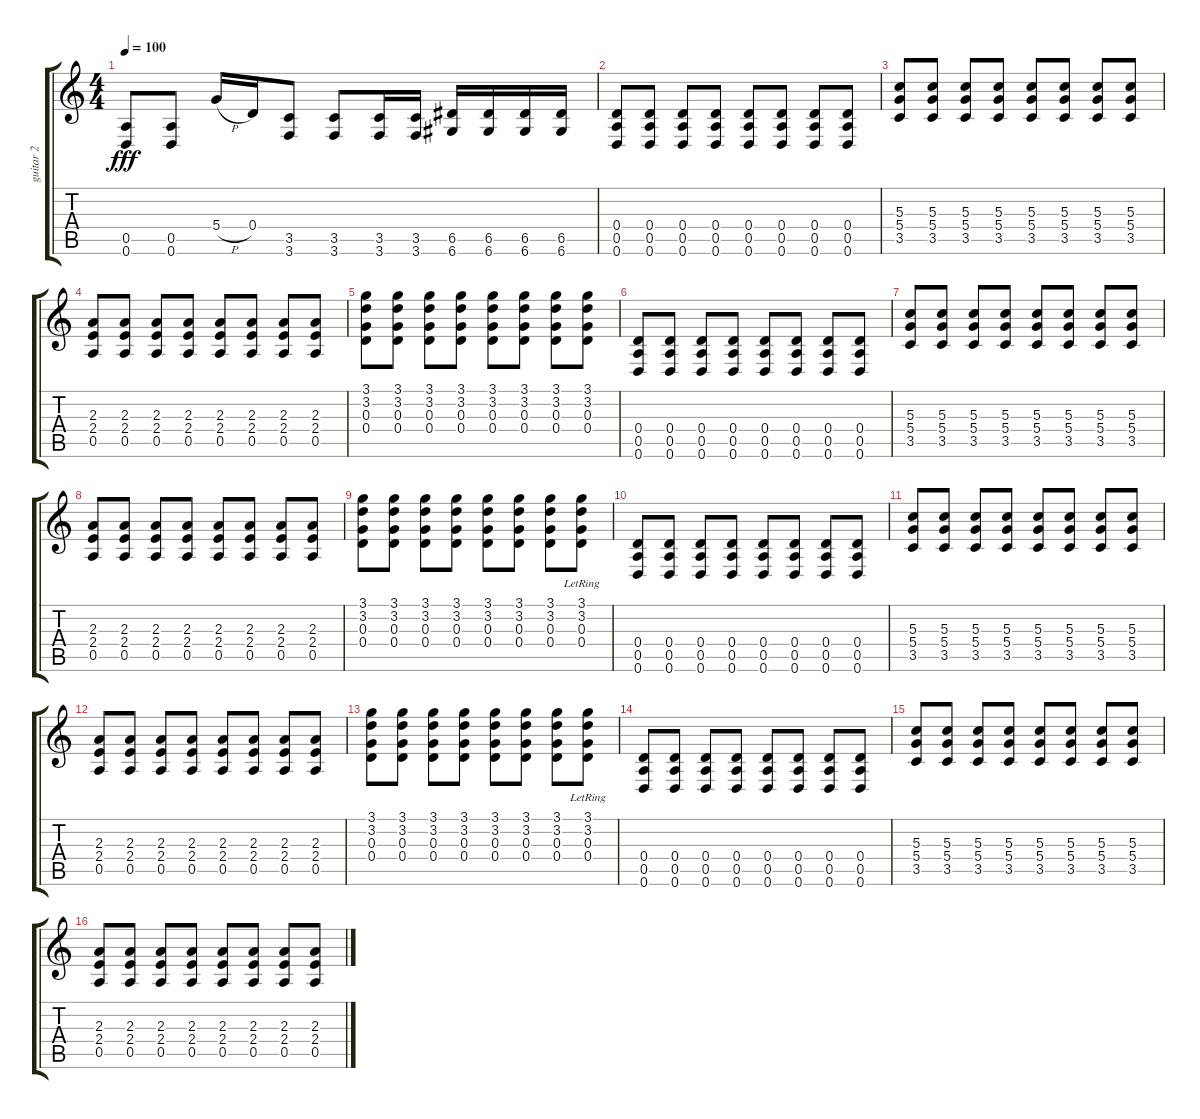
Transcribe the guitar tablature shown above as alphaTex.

\track ("guitar 2" "guitar 2") {instrument distortionguitar}
\staff {score tabs}
\tuning (E4 B3 G3 D3 A2 D2) {hide}
\ts (4 4)
\tempo 100
\clef g2
\ks c
(0.5 0.6).8{dy fff volume 16 instrument distortionguitar} (0.5 0.6).8 5.4{h}.16 0.4.16 (3.5 3.6).8 (3.5 3.6).8 (3.5 3.6).16 (3.5 3.6).16 (6.5 6.6).16 (6.5 6.6).16 (6.5 6.6).16 (6.5 6.6).16 |
(0.4 0.5 0.6).8{volume 10 instrument distortionguitar} (0.4 0.5 0.6).8 (0.4 0.5 0.6).8 (0.4 0.5 0.6).8 (0.4 0.5 0.6).8 (0.4 0.5 0.6).8 (0.4 0.5 0.6).8 (0.4 0.5 0.6).8 |
(5.3 5.4 3.5).8 (5.3 5.4 3.5).8 (5.3 5.4 3.5).8 (5.3 5.4 3.5).8 (5.3 5.4 3.5).8 (5.3 5.4 3.5).8 (5.3 5.4 3.5).8 (5.3 5.4 3.5).8 |
(2.3 2.4 0.5).8 (2.3 2.4 0.5).8 (2.3 2.4 0.5).8 (2.3 2.4 0.5).8 (2.3 2.4 0.5).8 (2.3 2.4 0.5).8 (2.3 2.4 0.5).8 (2.3 2.4 0.5).8 |
(3.1 3.2 0.3 0.4).8 (3.1 3.2 0.3 0.4).8 (3.1 3.2 0.3 0.4).8 (3.1 3.2 0.3 0.4).8 (3.1 3.2 0.3 0.4).8 (3.1 3.2 0.3 0.4).8 (3.1 3.2 0.3 0.4).8 (3.1 3.2 0.3 0.4).8 |
(0.4 0.5 0.6).8 (0.4 0.5 0.6).8 (0.4 0.5 0.6).8 (0.4 0.5 0.6).8 (0.4 0.5 0.6).8 (0.4 0.5 0.6).8 (0.4 0.5 0.6).8 (0.4 0.5 0.6).8 |
(5.3 5.4 3.5).8 (5.3 5.4 3.5).8 (5.3 5.4 3.5).8 (5.3 5.4 3.5).8 (5.3 5.4 3.5).8 (5.3 5.4 3.5).8 (5.3 5.4 3.5).8 (5.3 5.4 3.5).8 |
(2.3 2.4 0.5).8 (2.3 2.4 0.5).8 (2.3 2.4 0.5).8 (2.3 2.4 0.5).8 (2.3 2.4 0.5).8 (2.3 2.4 0.5).8 (2.3 2.4 0.5).8 (2.3 2.4 0.5).8 |
(3.1 3.2 0.3 0.4).8 (3.1 3.2 0.3 0.4).8 (3.1 3.2 0.3 0.4).8 (3.1 3.2 0.3 0.4).8 (3.1 3.2 0.3 0.4).8 (3.1 3.2 0.3 0.4).8 (3.1 3.2 0.3 0.4).8 (3.1{lr} 3.2{lr} 0.3{lr} 0.4{lr}).8 |
(0.4 0.5 0.6).8 (0.4 0.5 0.6).8 (0.4 0.5 0.6).8 (0.4 0.5 0.6).8 (0.4 0.5 0.6).8 (0.4 0.5 0.6).8 (0.4 0.5 0.6).8 (0.4 0.5 0.6).8 |
(5.3 5.4 3.5).8 (5.3 5.4 3.5).8 (5.3 5.4 3.5).8 (5.3 5.4 3.5).8 (5.3 5.4 3.5).8 (5.3 5.4 3.5).8 (5.3 5.4 3.5).8 (5.3 5.4 3.5).8 |
(2.3 2.4 0.5).8 (2.3 2.4 0.5).8 (2.3 2.4 0.5).8 (2.3 2.4 0.5).8 (2.3 2.4 0.5).8 (2.3 2.4 0.5).8 (2.3 2.4 0.5).8 (2.3 2.4 0.5).8 |
(3.1 3.2 0.3 0.4).8 (3.1 3.2 0.3 0.4).8 (3.1 3.2 0.3 0.4).8 (3.1 3.2 0.3 0.4).8 (3.1 3.2 0.3 0.4).8 (3.1 3.2 0.3 0.4).8 (3.1 3.2 0.3 0.4).8 (3.1{lr} 3.2{lr} 0.3{lr} 0.4{lr}).8 |
(0.4 0.5 0.6).8 (0.4 0.5 0.6).8 (0.4 0.5 0.6).8 (0.4 0.5 0.6).8 (0.4 0.5 0.6).8 (0.4 0.5 0.6).8 (0.4 0.5 0.6).8 (0.4 0.5 0.6).8 |
(5.3 5.4 3.5).8 (5.3 5.4 3.5).8 (5.3 5.4 3.5).8 (5.3 5.4 3.5).8 (5.3 5.4 3.5).8 (5.3 5.4 3.5).8 (5.3 5.4 3.5).8 (5.3 5.4 3.5).8 |
(2.3 2.4 0.5).8 (2.3 2.4 0.5).8 (2.3 2.4 0.5).8 (2.3 2.4 0.5).8 (2.3 2.4 0.5).8 (2.3 2.4 0.5).8 (2.3 2.4 0.5).8 (2.3 2.4 0.5).8
